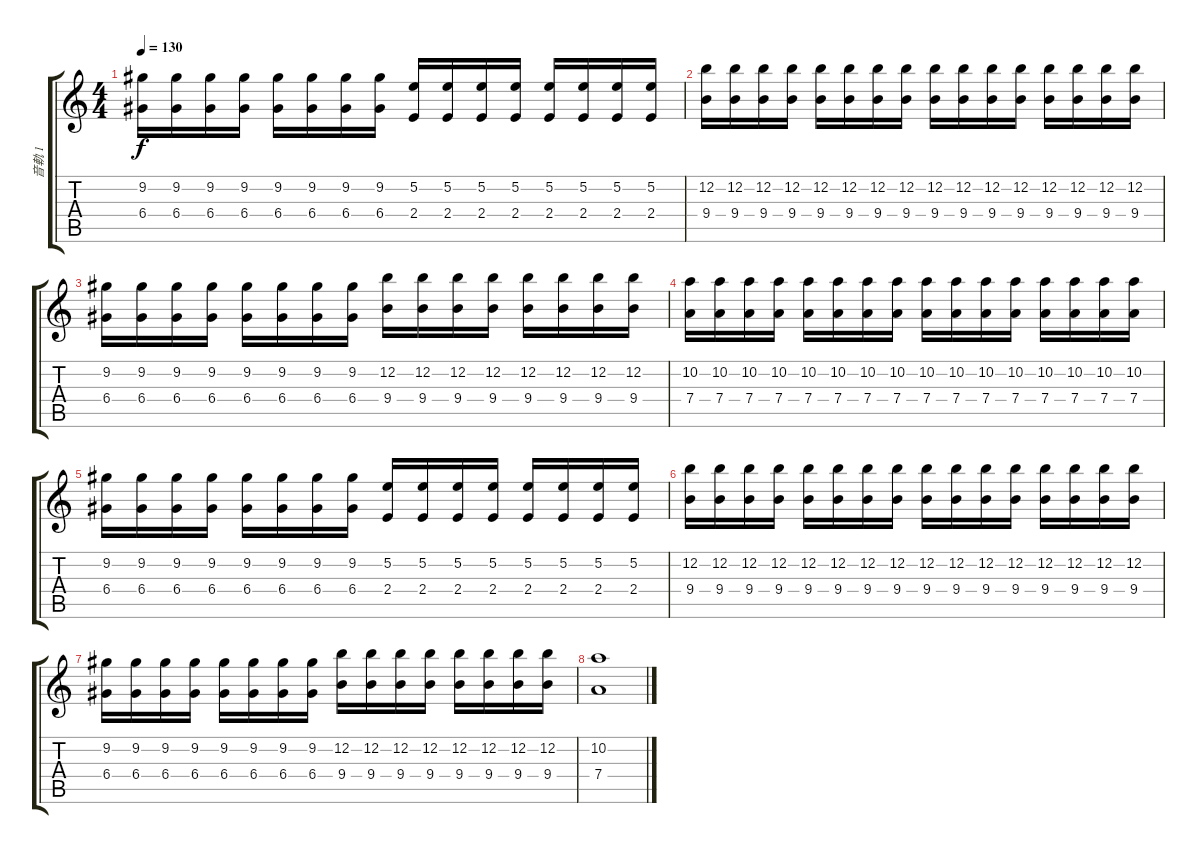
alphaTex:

\track ("音軌 1" "音軌 1") {instrument overdrivenguitar}
\staff {score tabs}
\tuning (E4 B3 G3 D3 A2 E2) {hide}
\ts (4 4)
\tempo 130
\clef g2
\ks c
(9.2 6.4).16{dy f} (9.2 6.4).16 (9.2 6.4).16 (9.2 6.4).16 (9.2 6.4).16 (9.2 6.4).16 (9.2 6.4).16 (9.2 6.4).16 (5.2 2.4).16 (5.2 2.4).16 (5.2 2.4).16 (5.2 2.4).16 (5.2 2.4).16 (5.2 2.4).16 (5.2 2.4).16 (5.2 2.4).16 |
(12.2 9.4).16 (12.2 9.4).16 (12.2 9.4).16 (12.2 9.4).16 (12.2 9.4).16 (12.2 9.4).16 (12.2 9.4).16 (12.2 9.4).16 (12.2 9.4).16 (12.2 9.4).16 (12.2 9.4).16 (12.2 9.4).16 (12.2 9.4).16 (12.2 9.4).16 (12.2 9.4).16 (12.2 9.4).16 |
(9.2 6.4).16 (9.2 6.4).16 (9.2 6.4).16 (9.2 6.4).16 (9.2 6.4).16 (9.2 6.4).16 (9.2 6.4).16 (9.2 6.4).16 (12.2 9.4).16 (12.2 9.4).16 (12.2 9.4).16 (12.2 9.4).16 (12.2 9.4).16 (12.2 9.4).16 (12.2 9.4).16 (12.2 9.4).16 |
(10.2 7.4).16 (10.2 7.4).16 (10.2 7.4).16 (10.2 7.4).16 (10.2 7.4).16 (10.2 7.4).16 (10.2 7.4).16 (10.2 7.4).16 (10.2 7.4).16 (10.2 7.4).16 (10.2 7.4).16 (10.2 7.4).16 (10.2 7.4).16 (10.2 7.4).16 (10.2 7.4).16 (10.2 7.4).16 |
(9.2 6.4).16 (9.2 6.4).16 (9.2 6.4).16 (9.2 6.4).16 (9.2 6.4).16 (9.2 6.4).16 (9.2 6.4).16 (9.2 6.4).16 (5.2 2.4).16 (5.2 2.4).16 (5.2 2.4).16 (5.2 2.4).16 (5.2 2.4).16 (5.2 2.4).16 (5.2 2.4).16 (5.2 2.4).16 |
(12.2 9.4).16 (12.2 9.4).16 (12.2 9.4).16 (12.2 9.4).16 (12.2 9.4).16 (12.2 9.4).16 (12.2 9.4).16 (12.2 9.4).16 (12.2 9.4).16 (12.2 9.4).16 (12.2 9.4).16 (12.2 9.4).16 (12.2 9.4).16 (12.2 9.4).16 (12.2 9.4).16 (12.2 9.4).16 |
(9.2 6.4).16 (9.2 6.4).16 (9.2 6.4).16 (9.2 6.4).16 (9.2 6.4).16 (9.2 6.4).16 (9.2 6.4).16 (9.2 6.4).16 (12.2 9.4).16 (12.2 9.4).16 (12.2 9.4).16 (12.2 9.4).16 (12.2 9.4).16 (12.2 9.4).16 (12.2 9.4).16 (12.2 9.4).16 |
(10.2 7.4).1
